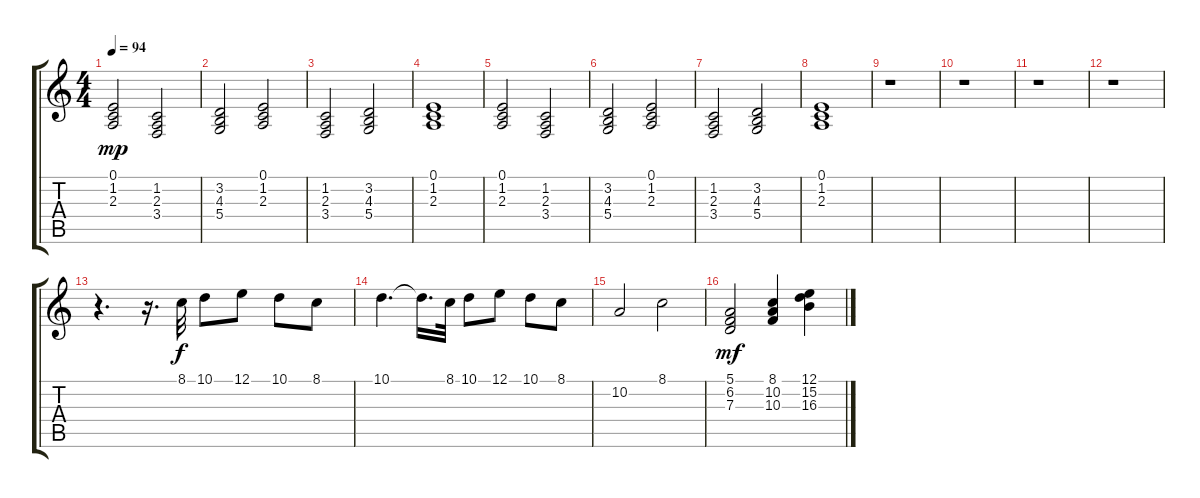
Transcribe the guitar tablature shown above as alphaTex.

\track "" {instrument drawbarorgan}
\staff {score tabs}
\tuning (E4 B3 G3 D3 A2 E2) {hide}
\ts (4 4)
\tempo 94
\clef g2
\ks c
(0.1 1.2 2.3).2{dy mp} (1.2 2.3 3.4).2 |
(3.2 4.3 5.4).2 (0.1 1.2 2.3).2 |
(1.2 2.3 3.4).2 (3.2 4.3 5.4).2 |
(0.1 1.2 2.3).1 |
(0.1 1.2 2.3).2 (1.2 2.3 3.4).2 |
(3.2 4.3 5.4).2 (0.1 1.2 2.3).2 |
(1.2 2.3 3.4).2 (3.2 4.3 5.4).2 |
(0.1 1.2 2.3).1 |
r.1 |
r.1 |
r.1 |
r.1 |
r.4{d} r.16{d} 8.1.32{dy f} 10.1.8 12.1.8 10.1.8 8.1.8 |
10.1.4{d} 10.1{t}.16{d} 8.1.32 10.1.8 12.1.8 10.1.8 8.1.8 |
10.2.2 8.1.2 |
(5.1 6.2 7.3).2{dy mf} (8.1 10.2 10.3).4 (12.1 15.2 16.3).4
